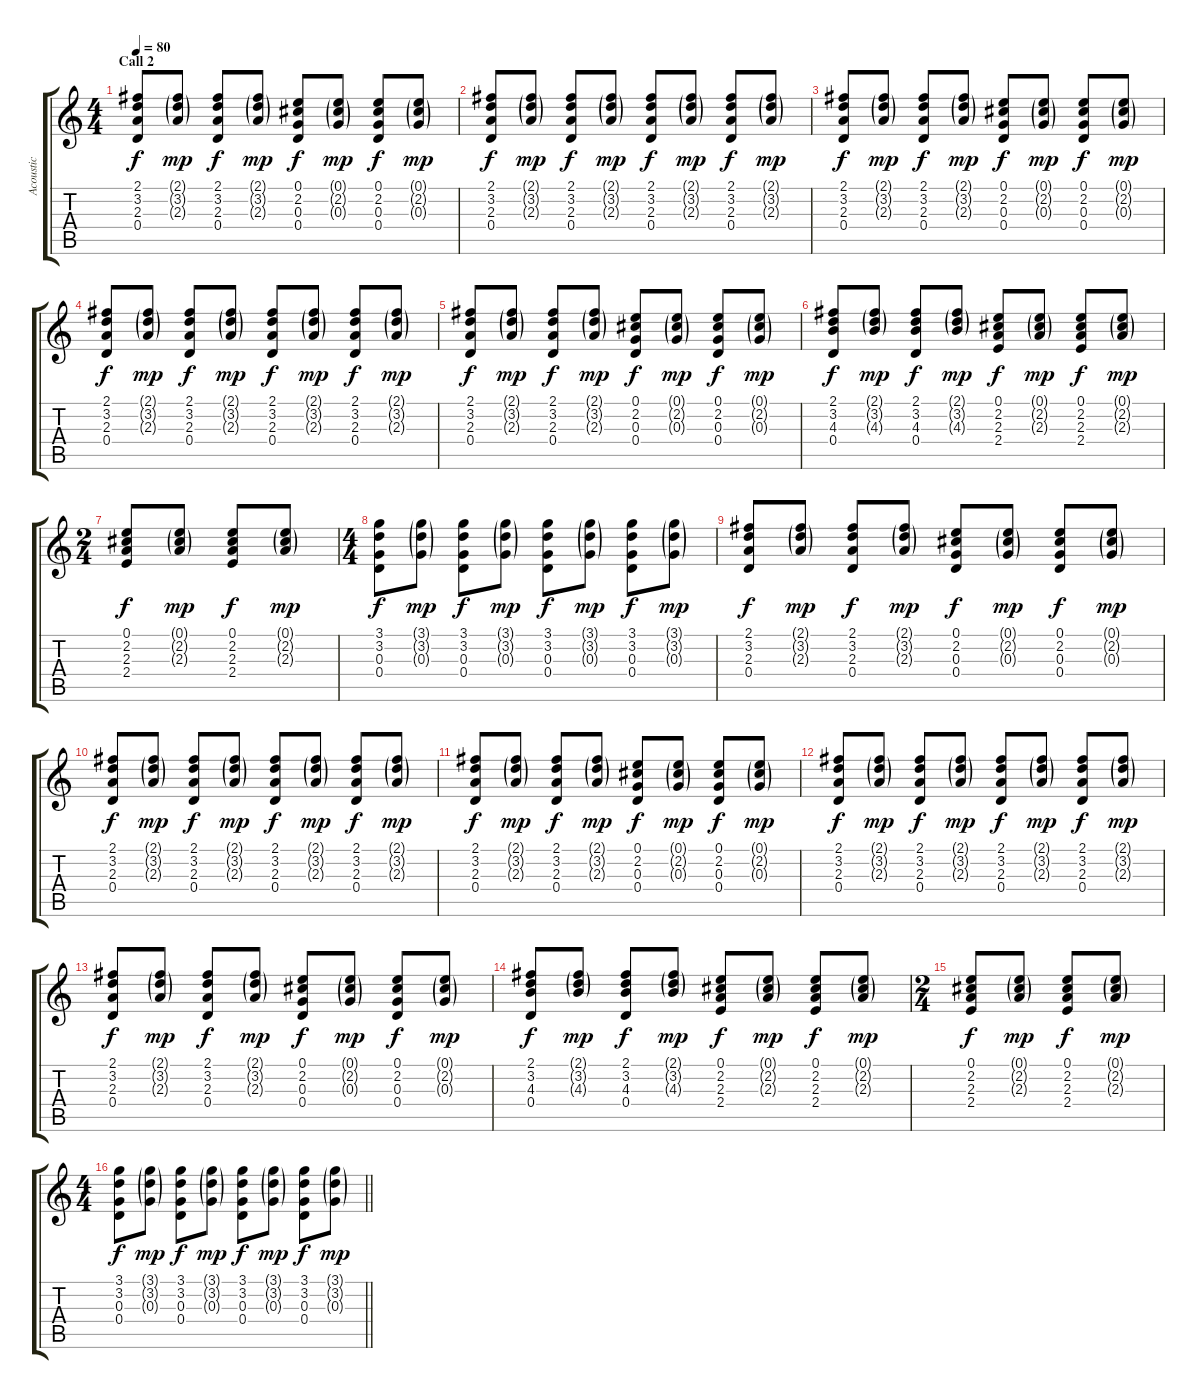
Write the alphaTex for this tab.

\track ("Acoustic" "Acoustic") {instrument acousticguitarsteel}
\staff {score tabs}
\tuning (E4 B3 G3 D3 A2 E2) {hide}
\ts (4 4)
\section ("" "Call 2")
\tempo 80
\clef g2
\ks c
(2.1 3.2 2.3 0.4).8{dy f} (2.1{g} 3.2{g} 2.3{g}).8{dy mp} (2.1 3.2 2.3 0.4).8{dy f} (2.1{g} 3.2{g} 2.3{g}).8{dy mp} (0.1 2.2 0.3 0.4).8{dy f} (0.1{g} 2.2{g} 0.3{g}).8{dy mp} (0.1 2.2 0.3 0.4).8{dy f} (0.1{g} 2.2{g} 0.3{g}).8{dy mp} |
(2.1 3.2 2.3 0.4).8{dy f} (2.1{g} 3.2{g} 2.3{g}).8{dy mp} (2.1 3.2 2.3 0.4).8{dy f} (2.1{g} 3.2{g} 2.3{g}).8{dy mp} (2.1 3.2 2.3 0.4).8{dy f} (2.1{g} 3.2{g} 2.3{g}).8{dy mp} (2.1 3.2 2.3 0.4).8{dy f} (2.1{g} 3.2{g} 2.3{g}).8{dy mp} |
(2.1 3.2 2.3 0.4).8{dy f} (2.1{g} 3.2{g} 2.3{g}).8{dy mp} (2.1 3.2 2.3 0.4).8{dy f} (2.1{g} 3.2{g} 2.3{g}).8{dy mp} (0.1 2.2 0.3 0.4).8{dy f} (0.1{g} 2.2{g} 0.3{g}).8{dy mp} (0.1 2.2 0.3 0.4).8{dy f} (0.1{g} 2.2{g} 0.3{g}).8{dy mp} |
(2.1 3.2 2.3 0.4).8{dy f} (2.1{g} 3.2{g} 2.3{g}).8{dy mp} (2.1 3.2 2.3 0.4).8{dy f} (2.1{g} 3.2{g} 2.3{g}).8{dy mp} (2.1 3.2 2.3 0.4).8{dy f} (2.1{g} 3.2{g} 2.3{g}).8{dy mp} (2.1 3.2 2.3 0.4).8{dy f} (2.1{g} 3.2{g} 2.3{g}).8{dy mp} |
(2.1 3.2 2.3 0.4).8{dy f} (2.1{g} 3.2{g} 2.3{g}).8{dy mp} (2.1 3.2 2.3 0.4).8{dy f} (2.1{g} 3.2{g} 2.3{g}).8{dy mp} (0.1 2.2 0.3 0.4).8{dy f} (0.1{g} 2.2{g} 0.3{g}).8{dy mp} (0.1 2.2 0.3 0.4).8{dy f} (0.1{g} 2.2{g} 0.3{g}).8{dy mp} |
(2.1 3.2 4.3 0.4).8{dy f} (2.1{g} 3.2{g} 4.3{g}).8{dy mp} (2.1 3.2 4.3 0.4).8{dy f} (2.1{g} 3.2{g} 4.3{g}).8{dy mp} (0.1 2.2 2.3 2.4).8{dy f} (0.1{g} 2.2{g} 2.3{g}).8{dy mp} (0.1 2.2 2.3 2.4).8{dy f} (0.1{g} 2.2{g} 2.3{g}).8{dy mp} |
\ts (2 4)
(0.1 2.2 2.3 2.4).8{dy f} (0.1{g} 2.2{g} 2.3{g}).8{dy mp} (0.1 2.2 2.3 2.4).8{dy f} (0.1{g} 2.2{g} 2.3{g}).8{dy mp} |
\ts (4 4)
(3.1 3.2 0.3 0.4).8{dy f} (3.1{g} 3.2{g} 0.3{g}).8{dy mp} (3.1 3.2 0.3 0.4).8{dy f} (3.1{g} 3.2{g} 0.3{g}).8{dy mp} (3.1 3.2 0.3 0.4).8{dy f} (3.1{g} 3.2{g} 0.3{g}).8{dy mp} (3.1 3.2 0.3 0.4).8{dy f} (3.1{g} 3.2{g} 0.3{g}).8{dy mp} |
(2.1 3.2 2.3 0.4).8{dy f} (2.1{g} 3.2{g} 2.3{g}).8{dy mp} (2.1 3.2 2.3 0.4).8{dy f} (2.1{g} 3.2{g} 2.3{g}).8{dy mp} (0.1 2.2 0.3 0.4).8{dy f} (0.1{g} 2.2{g} 0.3{g}).8{dy mp} (0.1 2.2 0.3 0.4).8{dy f} (0.1{g} 2.2{g} 0.3{g}).8{dy mp} |
(2.1 3.2 2.3 0.4).8{dy f} (2.1{g} 3.2{g} 2.3{g}).8{dy mp} (2.1 3.2 2.3 0.4).8{dy f} (2.1{g} 3.2{g} 2.3{g}).8{dy mp} (2.1 3.2 2.3 0.4).8{dy f} (2.1{g} 3.2{g} 2.3{g}).8{dy mp} (2.1 3.2 2.3 0.4).8{dy f} (2.1{g} 3.2{g} 2.3{g}).8{dy mp} |
(2.1 3.2 2.3 0.4).8{dy f} (2.1{g} 3.2{g} 2.3{g}).8{dy mp} (2.1 3.2 2.3 0.4).8{dy f} (2.1{g} 3.2{g} 2.3{g}).8{dy mp} (0.1 2.2 0.3 0.4).8{dy f} (0.1{g} 2.2{g} 0.3{g}).8{dy mp} (0.1 2.2 0.3 0.4).8{dy f} (0.1{g} 2.2{g} 0.3{g}).8{dy mp} |
(2.1 3.2 2.3 0.4).8{dy f} (2.1{g} 3.2{g} 2.3{g}).8{dy mp} (2.1 3.2 2.3 0.4).8{dy f} (2.1{g} 3.2{g} 2.3{g}).8{dy mp} (2.1 3.2 2.3 0.4).8{dy f} (2.1{g} 3.2{g} 2.3{g}).8{dy mp} (2.1 3.2 2.3 0.4).8{dy f} (2.1{g} 3.2{g} 2.3{g}).8{dy mp} |
(2.1 3.2 2.3 0.4).8{dy f} (2.1{g} 3.2{g} 2.3{g}).8{dy mp} (2.1 3.2 2.3 0.4).8{dy f} (2.1{g} 3.2{g} 2.3{g}).8{dy mp} (0.1 2.2 0.3 0.4).8{dy f} (0.1{g} 2.2{g} 0.3{g}).8{dy mp} (0.1 2.2 0.3 0.4).8{dy f} (0.1{g} 2.2{g} 0.3{g}).8{dy mp} |
(2.1 3.2 4.3 0.4).8{dy f} (2.1{g} 3.2{g} 4.3{g}).8{dy mp} (2.1 3.2 4.3 0.4).8{dy f} (2.1{g} 3.2{g} 4.3{g}).8{dy mp} (0.1 2.2 2.3 2.4).8{dy f} (0.1{g} 2.2{g} 2.3{g}).8{dy mp} (0.1 2.2 2.3 2.4).8{dy f} (0.1{g} 2.2{g} 2.3{g}).8{dy mp} |
\ts (2 4)
(0.1 2.2 2.3 2.4).8{dy f} (0.1{g} 2.2{g} 2.3{g}).8{dy mp} (0.1 2.2 2.3 2.4).8{dy f} (0.1{g} 2.2{g} 2.3{g}).8{dy mp} |
\ts (4 4)
\barLineRight lightlight
(3.1 3.2 0.3 0.4).8{dy f} (3.1{g} 3.2{g} 0.3{g}).8{dy mp} (3.1 3.2 0.3 0.4).8{dy f} (3.1{g} 3.2{g} 0.3{g}).8{dy mp} (3.1 3.2 0.3 0.4).8{dy f} (3.1{g} 3.2{g} 0.3{g}).8{dy mp} (3.1 3.2 0.3 0.4).8{dy f} (3.1{g} 3.2{g} 0.3{g}).8{dy mp}
